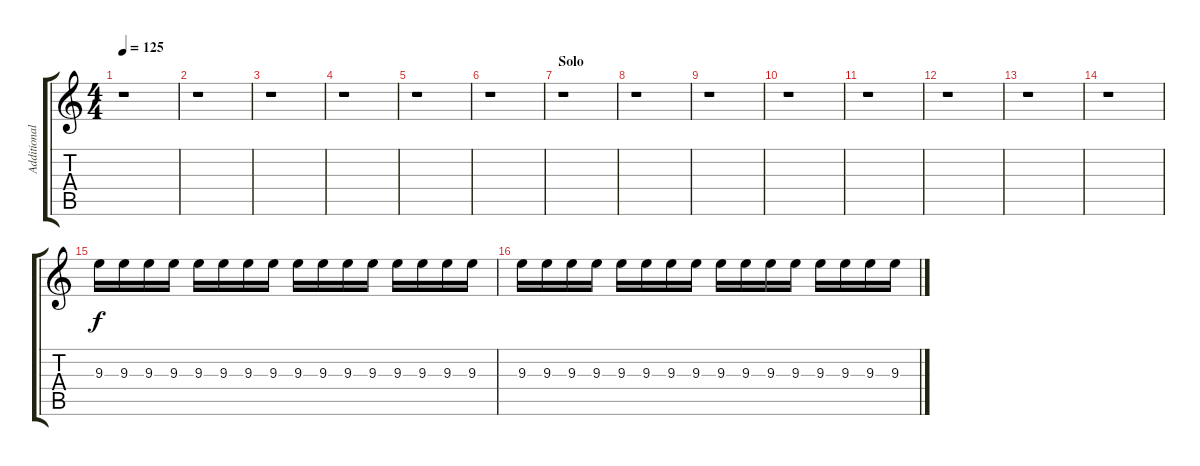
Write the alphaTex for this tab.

\track ("Additional Guitar" "Additional") {instrument distortionguitar}
\staff {score tabs}
\tuning (E4 B3 G3 D3 A2 E2) {hide}
\ts (4 4)
\tempo 125
\clef g2
\ks c
r.1{dy f} |
r.1 |
r.1 |
r.1 |
r.1 |
r.1 |
\section ("" "Solo")
r.1 |
r.1 |
r.1 |
r.1 |
r.1 |
r.1 |
r.1 |
r.1 |
9.3.16 9.3.16 9.3.16 9.3.16 9.3.16 9.3.16 9.3.16 9.3.16 9.3.16 9.3.16 9.3.16 9.3.16 9.3.16 9.3.16 9.3.16 9.3.16 |
9.3.16 9.3.16 9.3.16 9.3.16 9.3.16 9.3.16 9.3.16 9.3.16 9.3.16 9.3.16 9.3.16 9.3.16 9.3.16 9.3.16 9.3.16 9.3.16
